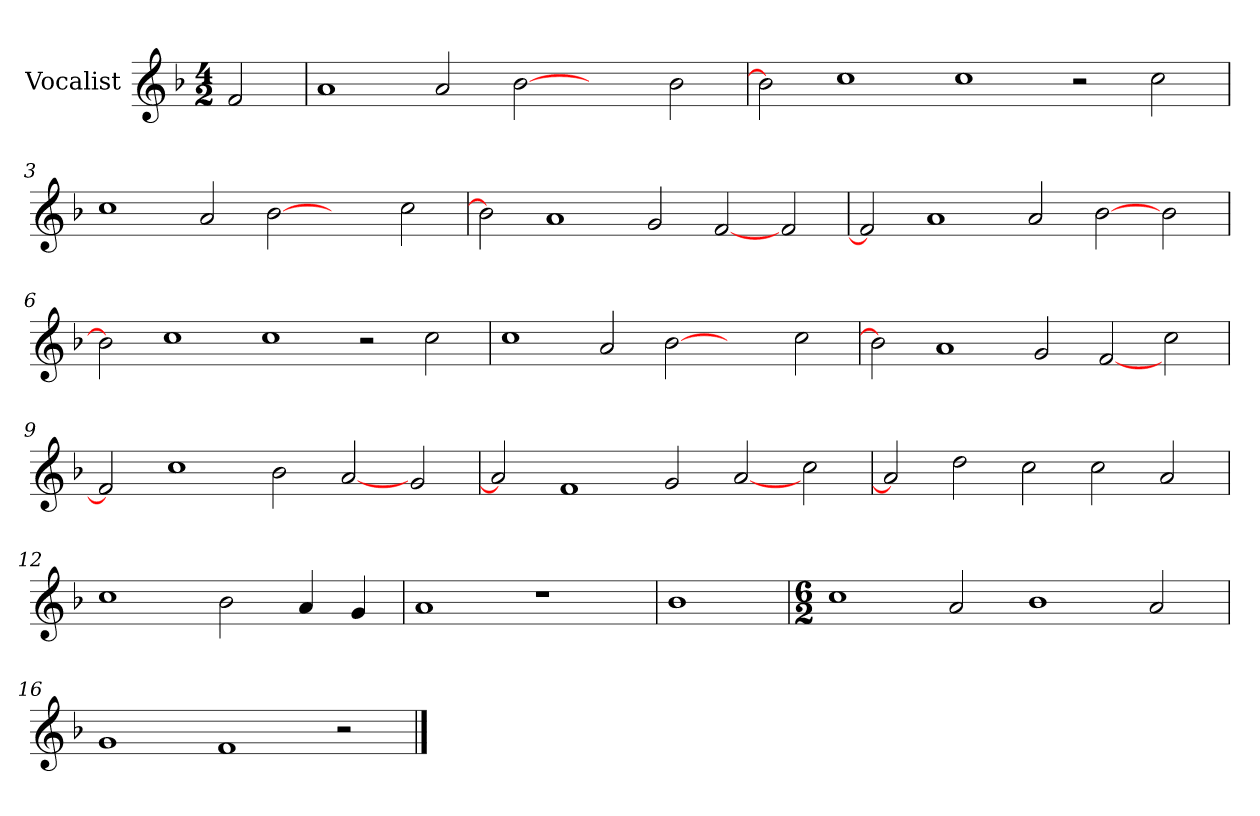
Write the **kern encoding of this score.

**kern
*part1
*staff1
*I"Vocalist
*k[b-]
*F:
*M4/2
=
2f
=1
1a
2a
[2b-
2ryy
2b-
=2
2b-]
1cc
1cc
2r
2cc
=3
1cc
2a
[2b-
2ryy
2cc
=4
2b-]
1a
2g
[2f
2f
=5
2f]
1a
2a
[2b-
2b-
=6
2b-]
1cc
1cc
2r
2cc
=7
1cc
2a
[2b-
2ryy
2cc
=8
2b-]
1a
2g
[2f
2cc
=9
2f]
1cc
2b-
[2a
2g
=10
2a]
1f
2g
[2a
2cc
=11
2a]
2dd
2cc
2cc
2a
=12
1cc
2b-
4a
4g
=13
1a
1r
=14
1b-
=15
*M6/2
1cc
2a
1b-
2a
=16
1g
1f
2r
==
*-
